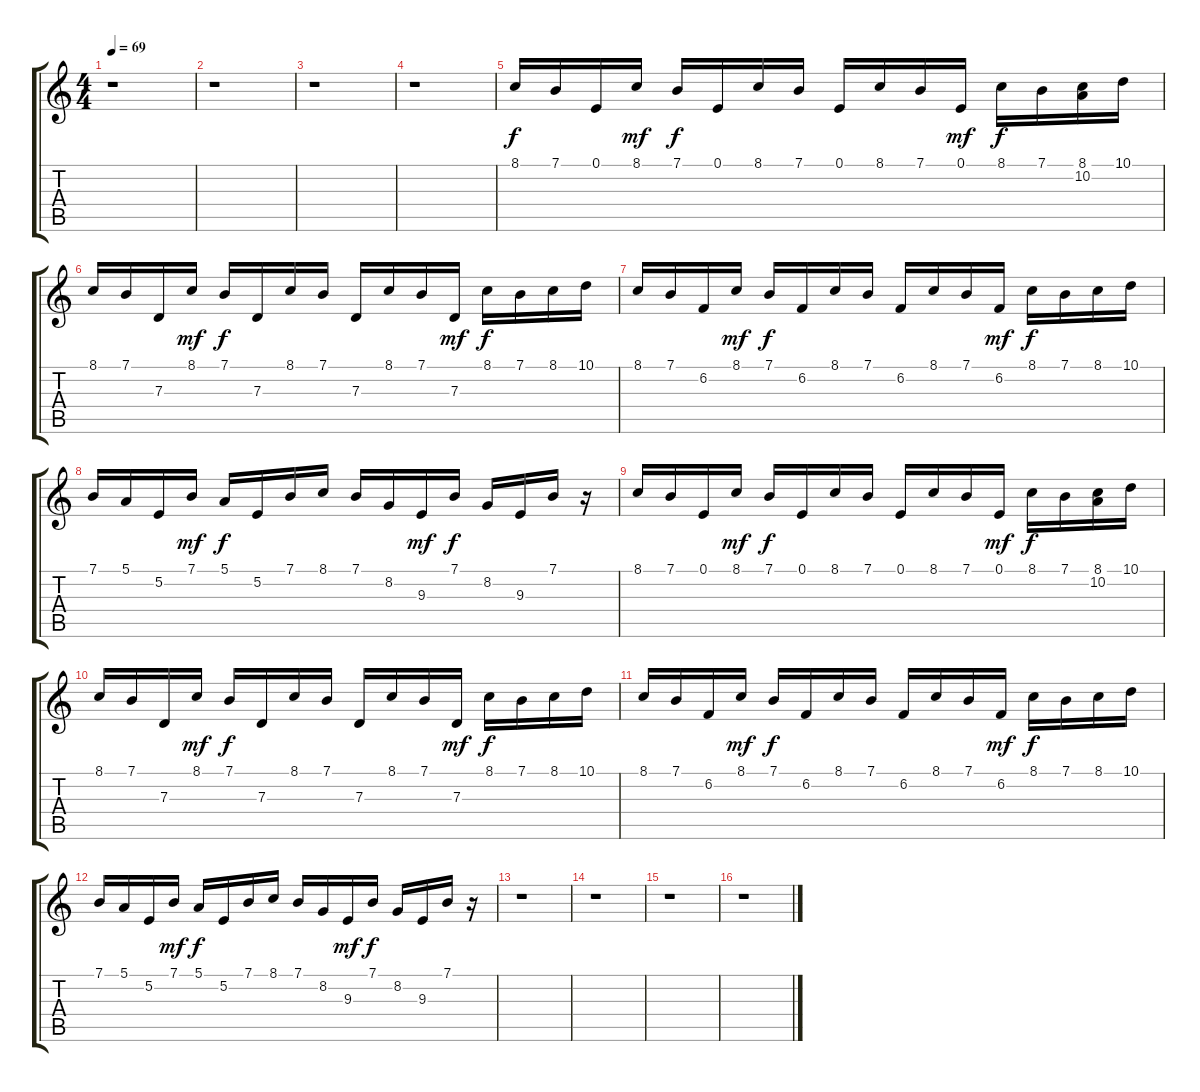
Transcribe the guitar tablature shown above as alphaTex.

\track "" {instrument stringensemble1}
\staff {score tabs}
\tuning (E4 B3 G3 D3 A2 E2) {hide}
\ts (4 4)
\tempo 69
\clef g2
\ks c
r.1{dy f} |
r.1 |
r.1 |
r.1 |
8.1.16 7.1.16 0.1.16 8.1.16{dy mf} 7.1.16{dy f} 0.1.16 8.1.16 7.1.16 0.1.16 8.1.16 7.1.16 0.1.16{dy mf} 8.1.16{dy f} 7.1.16 (8.1 10.2).16 10.1.16 |
8.1.16 7.1.16 7.3.16 8.1.16{dy mf} 7.1.16{dy f} 7.3.16 8.1.16 7.1.16 7.3.16 8.1.16 7.1.16 7.3.16{dy mf} 8.1.16{dy f} 7.1.16 8.1.16 10.1.16 |
8.1.16 7.1.16 6.2.16 8.1.16{dy mf} 7.1.16{dy f} 6.2.16 8.1.16 7.1.16 6.2.16 8.1.16 7.1.16 6.2.16{dy mf} 8.1.16{dy f} 7.1.16 8.1.16 10.1.16 |
7.1.16 5.1.16 5.2.16 7.1.16{dy mf} 5.1.16{dy f} 5.2.16 7.1.16 8.1.16 7.1.16 8.2.16 9.3.16{dy mf} 7.1.16{dy f} 8.2.16 9.3.16 7.1.16 r.16 |
8.1.16 7.1.16 0.1.16 8.1.16{dy mf} 7.1.16{dy f} 0.1.16 8.1.16 7.1.16 0.1.16 8.1.16 7.1.16 0.1.16{dy mf} 8.1.16{dy f} 7.1.16 (8.1 10.2).16 10.1.16 |
8.1.16 7.1.16 7.3.16 8.1.16{dy mf} 7.1.16{dy f} 7.3.16 8.1.16 7.1.16 7.3.16 8.1.16 7.1.16 7.3.16{dy mf} 8.1.16{dy f} 7.1.16 8.1.16 10.1.16 |
8.1.16 7.1.16 6.2.16 8.1.16{dy mf} 7.1.16{dy f} 6.2.16 8.1.16 7.1.16 6.2.16 8.1.16 7.1.16 6.2.16{dy mf} 8.1.16{dy f} 7.1.16 8.1.16 10.1.16 |
7.1.16 5.1.16 5.2.16 7.1.16{dy mf} 5.1.16{dy f} 5.2.16 7.1.16 8.1.16 7.1.16 8.2.16 9.3.16{dy mf} 7.1.16{dy f} 8.2.16 9.3.16 7.1.16 r.16 |
r.1 |
r.1 |
r.1 |
r.1
